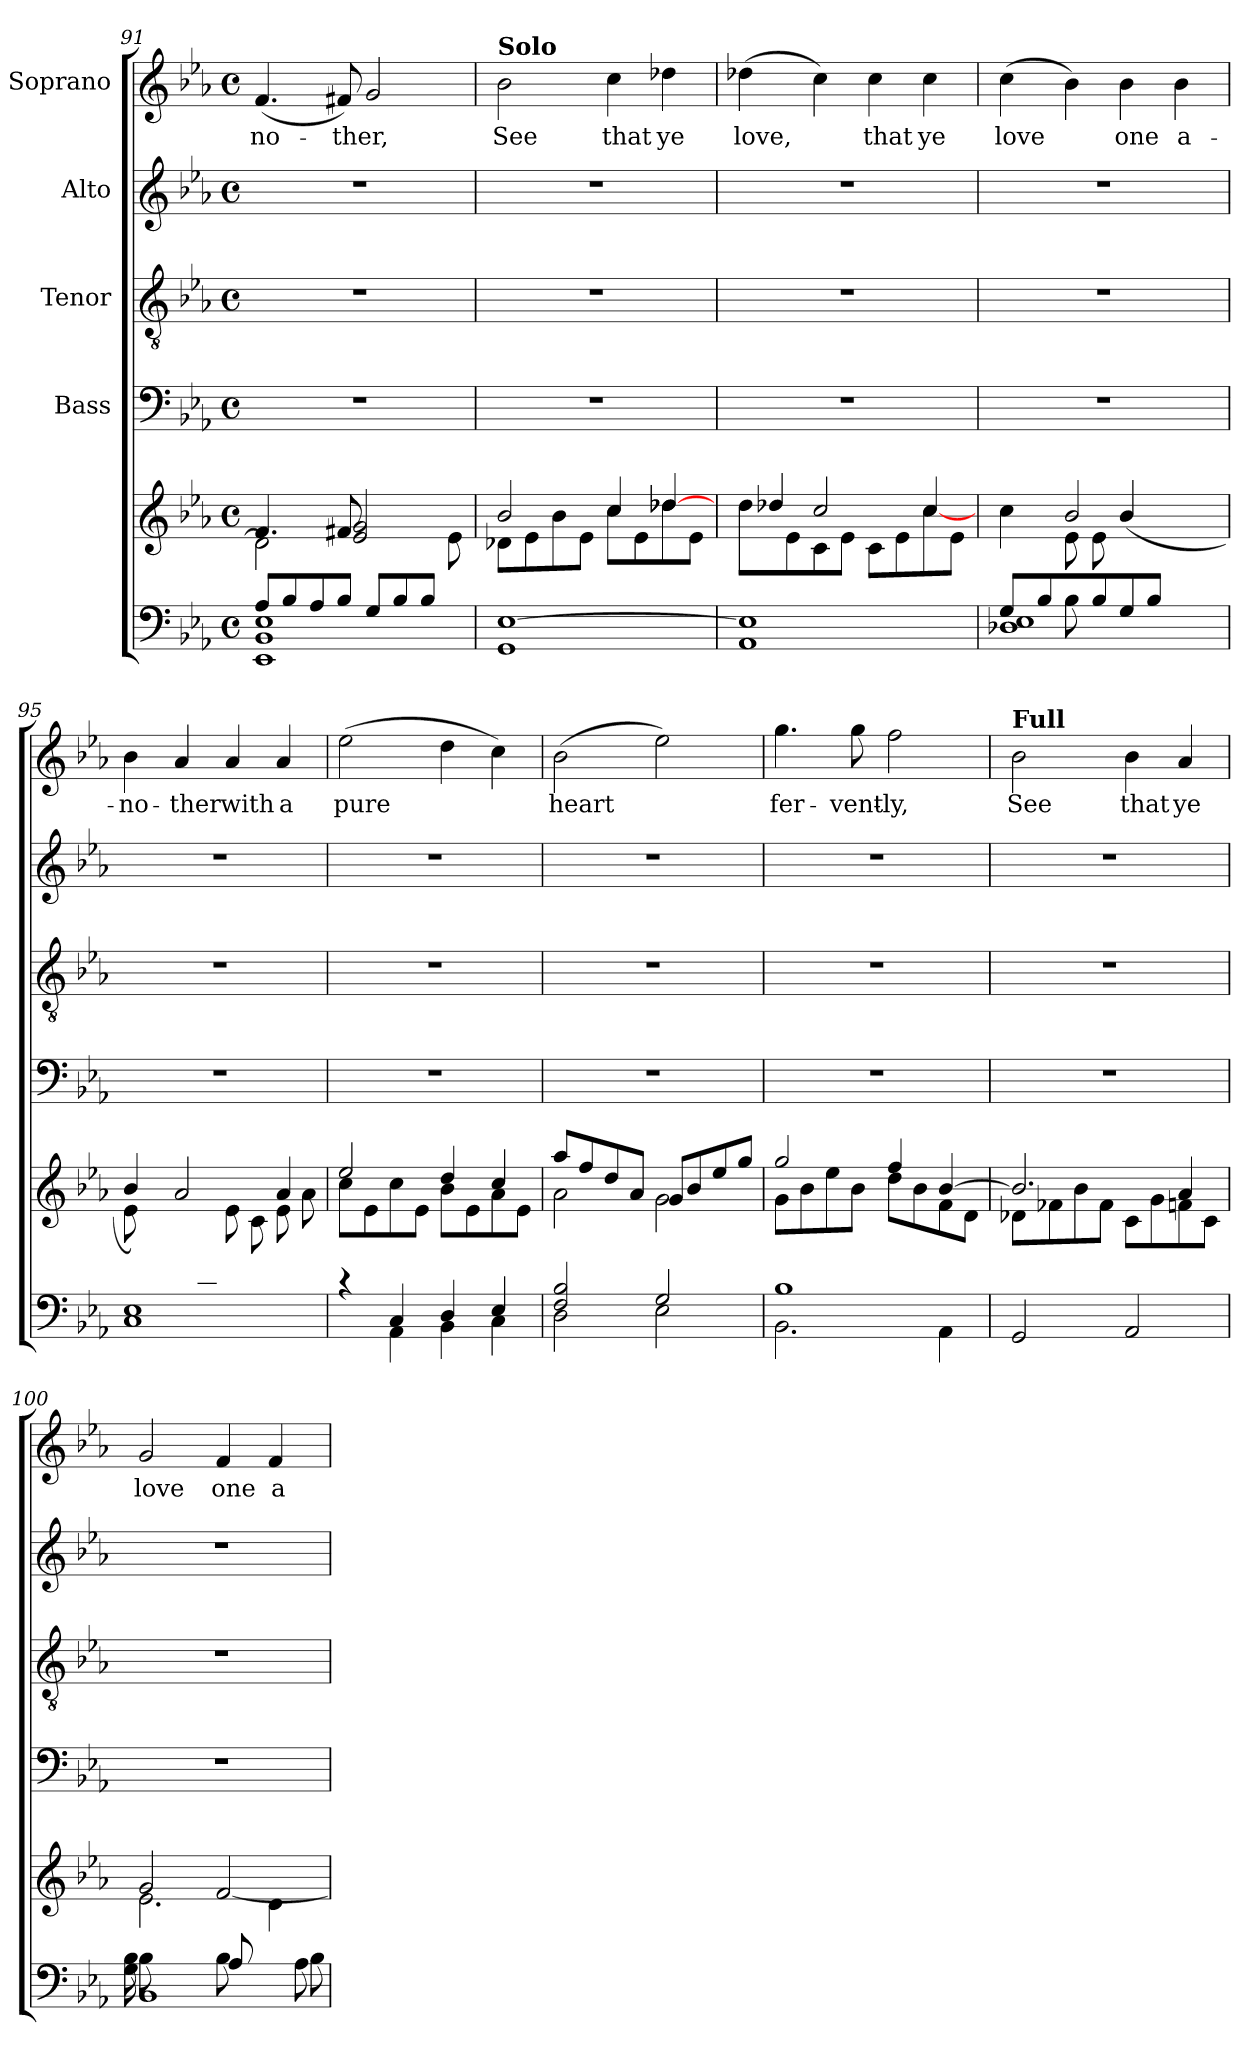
**kern	**kern	**kern	**kern	**kern	**kern	**text
*part5	*part5	*part4	*part3	*part2	*part1	*part1
*staff6	*staff5	*staff4	*staff3	*staff2	*staff1	*staff1
*	*	*I"Bass	*I"Tenor	*I"Alto	*I"Soprano	*
*clefF4	*clefG2	*clefF4	*clefGv2	*clefG2	*clefG2	*
*k[b-e-a-]	*k[b-e-a-]	*k[b-e-a-]	*k[b-e-a-]	*k[b-e-a-]	*k[b-e-a-]	*
*E-:	*E-:	*E-:	*E-:	*E-:	*E-:	*
*M4/4	*M4/4	*M4/4	*M4/4	*M4/4	*M4/4	*
*met(c)	*met(c)	*met(c)	*met(c)	*met(c)	*met(c)	*
=91	=91	=91	=91	=91	=91	=91
*^	*^	*	*	*	*	*
*	*	*	*^	*	*	*	*	*
*	*	*	*	*^	*	*	*	*	*
!	!	!	!	!	!	!	!	!	!	!LO:LY:b
1EE- 1BB- 1E-	8A-/L	2d\]	4.f/	4.ryy	2..ryy	1r	1r	1r	(<4.f/	-no-
.	8B-/	.	.	.	.	.	.	.	.	.
.	8A-/	.	.	.	.	.	.	.	.	.
!	!	!	!	!	!	!	!	!	!	!LO:LY:b
.	8B-/J	.	8f#X/	2e-/ 2g/	.	.	.	.	8f#X/)	-ther,
.	8G/L	2ryy	2ryy	.	.	.	.	.	2g/	.
.	8B-/	.	.	.	.	.	.	.	.	.
.	8B-/J	.	.	.	.	.	.	.	.	.
.	8ryy	.	.	8ryy	8e-\	.	.	.	.	.
=92	=92	=92	=92	=92	=92	=92	=92	=92	=92	=92
!	!	!	!	!	!	!	!	!	!LO:TX:a:B:t=Solo	!
!	!	!	!	!	!	!	!	!	!	!LO:LY:b
*v	*v	*	*	*	*	*	*	*	*	*
*	*	*v	*v	*v	*	*	*	*	*
1GG [>1E-	2b-/	8d-X\L	1r	1r	1r	2b-\	See
.	.	8e-\	.	.	.	.	.
.	.	8b-\	.	.	.	.	.
.	.	8e-\J	.	.	.	.	.
!	!	!	!	!	!	!	!LO:LY:b
.	4cc/	8cc\L	.	.	.	4cc\	that
.	.	8e-\	.	.	.	.	.
!	!	!	!	!	!	!	!LO:LY:b
.	[>4dd-X/	8dd-\	.	.	.	4dd-X\	ye
.	.	8e-\J	.	.	.	.	.
=93	=93	=93	=93	=93	=93	=93	=93
!	!	!	!	!	!	!	!LO:LY:b
1AA- 1E-]	8dd\L	4dd-X/	1r	1r	1r	(>4dd-X\	love,
.	8e-\	.	.	.	.	.	.
.	8c\	2cc/	.	.	.	4cc\)	.
.	8e-\J	.	.	.	.	.	.
!	!	!	!	!	!	!	!LO:LY:b
.	8c\L	.	.	.	.	4cc\	that
.	8e-\	.	.	.	.	.	.
!	!	!	!	!	!	!	!LO:LY:b
.	8cc\	[>4cc/	.	.	.	4cc\	ye
.	8e-\J	.	.	.	.	.	.
=94	=94	=94	=94	=94	=94	=94	=94
*^	*^	*	*	*	*	*	*
*	*^	*	*	*^	*	*	*	*	*
!	!	!	!	!	!	!	!	!	!	!	!LO:LY:b
1D-X 1E-	8G/L	4ryy	4cc\	2ryy	4ryy	4.ryy	1r	1r	1r	(>4cc\	love
.	8B-/	.	.	.	.	.	.	.	.	.	.
.	8ryy	8B-\	2b-/	.	8e-\	.	.	.	.	4b-\)	.
.	8B-/	2ryy	.	.	4ryy	8e-\	.	.	.	.	.
!	!	!	!	!	!	!	!	!	!	!	!LO:LY:b
.	8G/	.	.	(4b-/	.	4ryy	.	.	.	4b-\	one
.	8B-/J	.	.	.	4.ryy	.	.	.	.	.	.
!	!	!	!	!	!	!	!	!	!	!	!LO:LY:b
.	4ryy	.	4ryy	4ryy	.	4ryy	.	.	.	4b-\	a-
.	.	8ryy	.	.	.	.	.	.	.	.	.
*	*	*	*	*v	*v	*v	*	*	*	*	*
=95	=95	=95	=95	=95	=95	=95	=95	=95	=95
!	!	!	!	!	!	!	!	!	!LO:LY:b
*	*v	*v	*	*	*	*	*	*	*
8ryy	1C 1E-	8e-\L	4b-/)	1r	1r	1r	4b-\	-no-
8E-/	.	4.ryy	.	.	.	.	.	.
!	!	!	!	!	!	!	!	!LO:LY:b
8A-/	.	.	2a-/	.	.	.	4a-/	-ther
8c/J	.	.	.	.	.	.	.	.
!	!	!	!	!	!	!	!	!LO:LY:b
2ryy	.	8e-\L	.	.	.	.	4a-/	with
.	.	8c\	.	.	.	.	.	.
!	!	!	!	!	!	!	!	!LO:LY:b
.	.	8e-\	4a-/	.	.	.	4a-/	a
.	.	8a-\J	.	.	.	.	.	.
!!LO:LB:g=z
=96	=96	=96	=96	=96	=96	=96	=96	=96
!	!	!	!	!	!	!	!	!LO:LY:b
4rc	4ryy	2ee-/	8cc\L	1r	1r	1r	(>2ee-\	pure
.	.	.	8e-\	.	.	.	.	.
4AA-\	4C/	.	8cc\	.	.	.	.	.
.	.	.	8e-\J	.	.	.	.	.
4BB-\	4D/	4dd/	8b-\L	.	.	.	4dd\	.
.	.	.	8e-\	.	.	.	.	.
4C\	4E-/	4cc/	8a-\	.	.	.	4cc\)	.
.	.	.	8e-\J	.	.	.	.	.
=97	=97	=97	=97	=97	=97	=97	=97	=97
!	!	!	!	!	!	!	!	!LO:LY:b
2F/ 2B-/	2D\	2a-\	8aa-/L	1r	1r	1r	(>2b-\	heart
.	.	.	8ff/	.	.	.	.	.
.	.	.	8dd/	.	.	.	.	.
.	.	.	8a-/J	.	.	.	.	.
2G/	2E-\	2g\	8g/L	.	.	.	2ee-\)	.
.	.	.	8b-/	.	.	.	.	.
.	.	.	8ee-/	.	.	.	.	.
.	.	.	8gg/J	.	.	.	.	.
=98	=98	=98	=98	=98	=98	=98	=98	=98
!	!	!	!	!	!	!	!	!LO:LY:b
1B-	2.BB-\	2gg/	8g\L	1r	1r	1r	4.gg\	fer-
.	.	.	8b-\	.	.	.	.	.
.	.	.	8ee-\	.	.	.	.	.
!	!	!	!	!	!	!	!	!LO:LY:b
.	.	.	8b-\J	.	.	.	8gg\	-vent-
!	!	!	!	!	!	!	!	!LO:LY:b:rj
.	.	4ff/	8dd\L	.	.	.	2ff\	-ly,
.	.	.	8b-\	.	.	.	.	.
.	4AA-\	[>4b-/	8f\	.	.	.	.	.
.	.	.	8d\J	.	.	.	.	.
*v	*v	*	*	*	*	*	*	*
=99	=99	=99	=99	=99	=99	=99	=99
!	!	!	!	!	!	!LO:TX:a:B:t=Full	!
!	!	!	!	!	!	!	!LO:LY:b
2GG/	2.b-/]	8d-X\L	1r	1r	1r	2b-\	See
.	.	8f-X\	.	.	.	.	.
.	.	8b-\	.	.	.	.	.
.	.	8f-\J	.	.	.	.	.
!	!	!	!	!	!	!	!LO:LY:b
2AA-/	.	8c\L	.	.	.	4b-\	that
.	.	8g\	.	.	.	.	.
!	!	!	!	!	!	!	!LO:LY:b
.	4a-/	8fn\	.	.	.	4a-/	ye
.	.	8c\J	.	.	.	.	.
=100	=100	=100	=100	=100	=100	=100	=100
*^	*	*	*	*	*	*	*
*	*^	*	*	*	*	*	*	*
*	*	*^	*	*	*	*	*	*	*
!	!	!	!	!	!	!	!	!	!	!LO:LY:b
1BB-	8B-\	8G\	8B-\	2.e-\	2g/	1r	1r	1r	2g/	love
.	4.ryy	2..ryy	4.ryy	.	.	.	.	.	.	.
!	!	!	!	!	!	!	!	!	!	!LO:LY:b
.	8B-\	.	8A-/	.	[>2f/	.	.	.	4f/	one
.	4ryy	.	4ryy	.	.	.	.	.	.	.
!	!	!	!	!	!	!	!	!	!	!LO:LY:b
.	.	.	.	4d\	.	.	.	.	4f/	a-
.	8A-\	.	8B-\	.	.	.	.	.	.	.
*v	*v	*v	*v	*	*	*	*	*	*	*
*	*v	*v	*	*	*	*	*
=	=	=	=	=	=	=
*-	*-	*-	*-	*-	*-	*-
